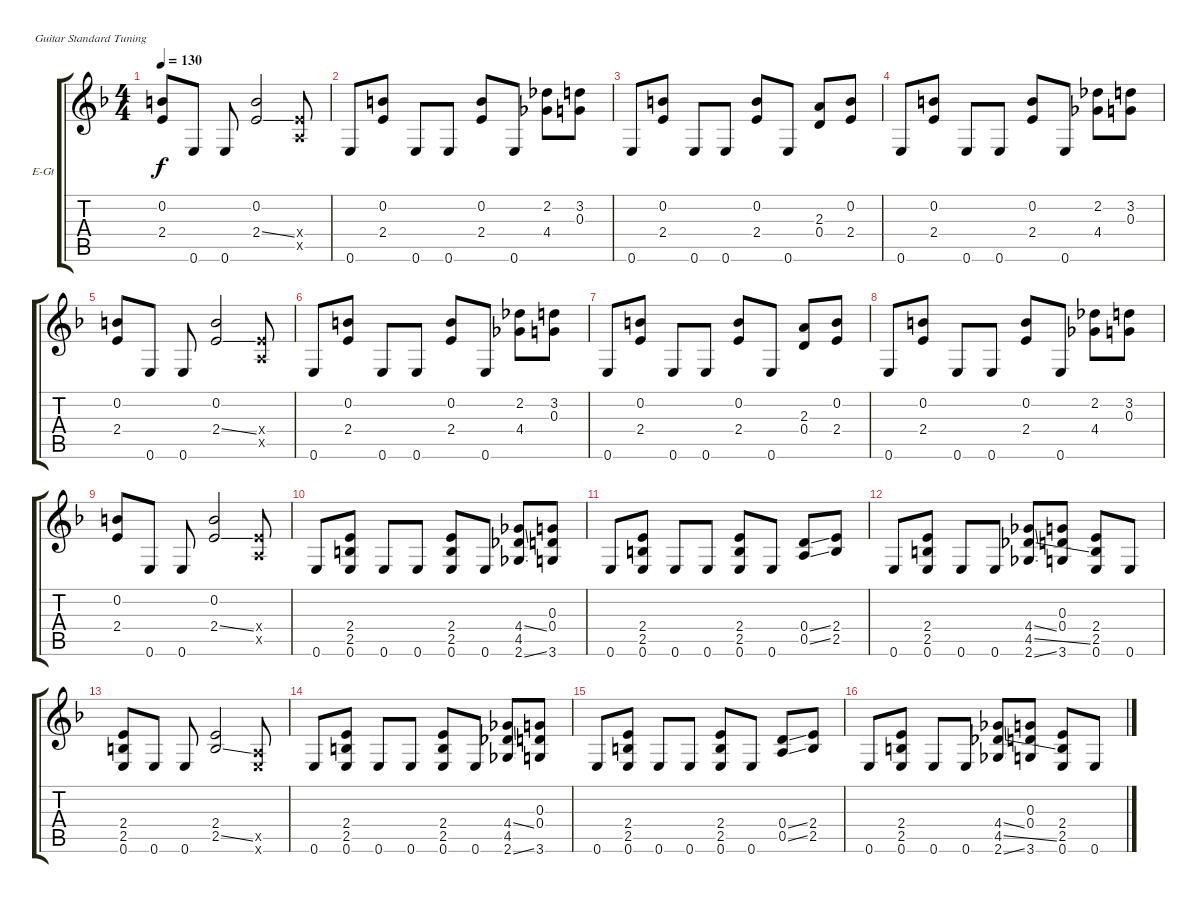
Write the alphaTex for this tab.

\bracketExtendMode groupsimilarinstruments
\firstSystemTrackNameOrientation horizontal
\otherSystemsTrackNameOrientation horizontal
\track ("Андрей Голованов" "E-Gt") {instrument overdrivenguitar}
\staff {score tabs}
\tuning (E4 B3 G3 D3 A2 E2)
\ts (4 4)
\tempo 130
\clef g2
\ks f
(0.2 2.4).8{dy f} 0.6.8 0.6.8 (0.2 2.4{ss}).2 (2.4{x} 0.5{x}).8 |
0.6.8 (0.2 2.4).8 0.6.8 0.6.8 (0.2 2.4).8 0.6.8 (2.2 4.4).8 (3.2 0.3).8 |
0.6.8 (0.2 2.4).8 0.6.8 0.6.8 (0.2 2.4).8 0.6.8 (2.3 0.4).8 (0.2 2.4).8 |
0.6.8 (0.2 2.4).8 0.6.8 0.6.8 (0.2 2.4).8 0.6.8 (2.2 4.4).8 (3.2 0.3).8 |
(0.2 2.4).8 0.6.8 0.6.8 (0.2 2.4{ss}).2 (2.4{x} 0.5{x}).8 |
0.6.8 (0.2 2.4).8 0.6.8 0.6.8 (0.2 2.4).8 0.6.8 (2.2 4.4).8 (3.2 0.3).8 |
0.6.8 (0.2 2.4).8 0.6.8 0.6.8 (0.2 2.4).8 0.6.8 (2.3 0.4).8 (0.2 2.4).8 |
0.6.8 (0.2 2.4).8 0.6.8 0.6.8 (0.2 2.4).8 0.6.8 (2.2 4.4).8 (3.2 0.3).8 |
(0.2 2.4).8 0.6.8 0.6.8 (0.2 2.4{ss}).2 (2.4{x} 0.5{x}).8 |
0.6.8 (2.4 2.5 0.6).8 0.6.8 0.6.8 (2.4 2.5 0.6).8 0.6.8 (4.4{ss} 4.5 2.6{ss}).8 (0.3 0.4 3.6).8 |
0.6.8 (2.4 2.5 0.6).8 0.6.8 0.6.8 (2.4 2.5 0.6).8 0.6.8 (0.4{ss} 0.5{ss}).8 (2.4 2.5).8 |
0.6.8 (2.4 2.5 0.6).8 0.6.8 0.6.8 (4.4{ss} 4.5{ss} 2.6{ss}).8 (0.3 0.4 3.6).8 (2.4 2.5 0.6).8 0.6.8 |
(2.4 2.5 0.6).8 0.6.8 0.6.8 (2.4 2.5{ss}).2 (0.5{x} 0.6{x}).8 |
0.6.8 (2.4 2.5 0.6).8 0.6.8 0.6.8 (2.4 2.5 0.6).8 0.6.8 (4.4{ss} 4.5 2.6{ss}).8 (0.3 0.4 3.6).8 |
0.6.8 (2.4 2.5 0.6).8 0.6.8 0.6.8 (2.4 2.5 0.6).8 0.6.8 (0.4{ss} 0.5{ss}).8 (2.4 2.5).8 |
0.6.8 (2.4 2.5 0.6).8 0.6.8 0.6.8 (4.4{ss} 4.5{ss} 2.6{ss}).8 (0.3 0.4 3.6).8 (2.4 2.5 0.6).8 0.6.8
